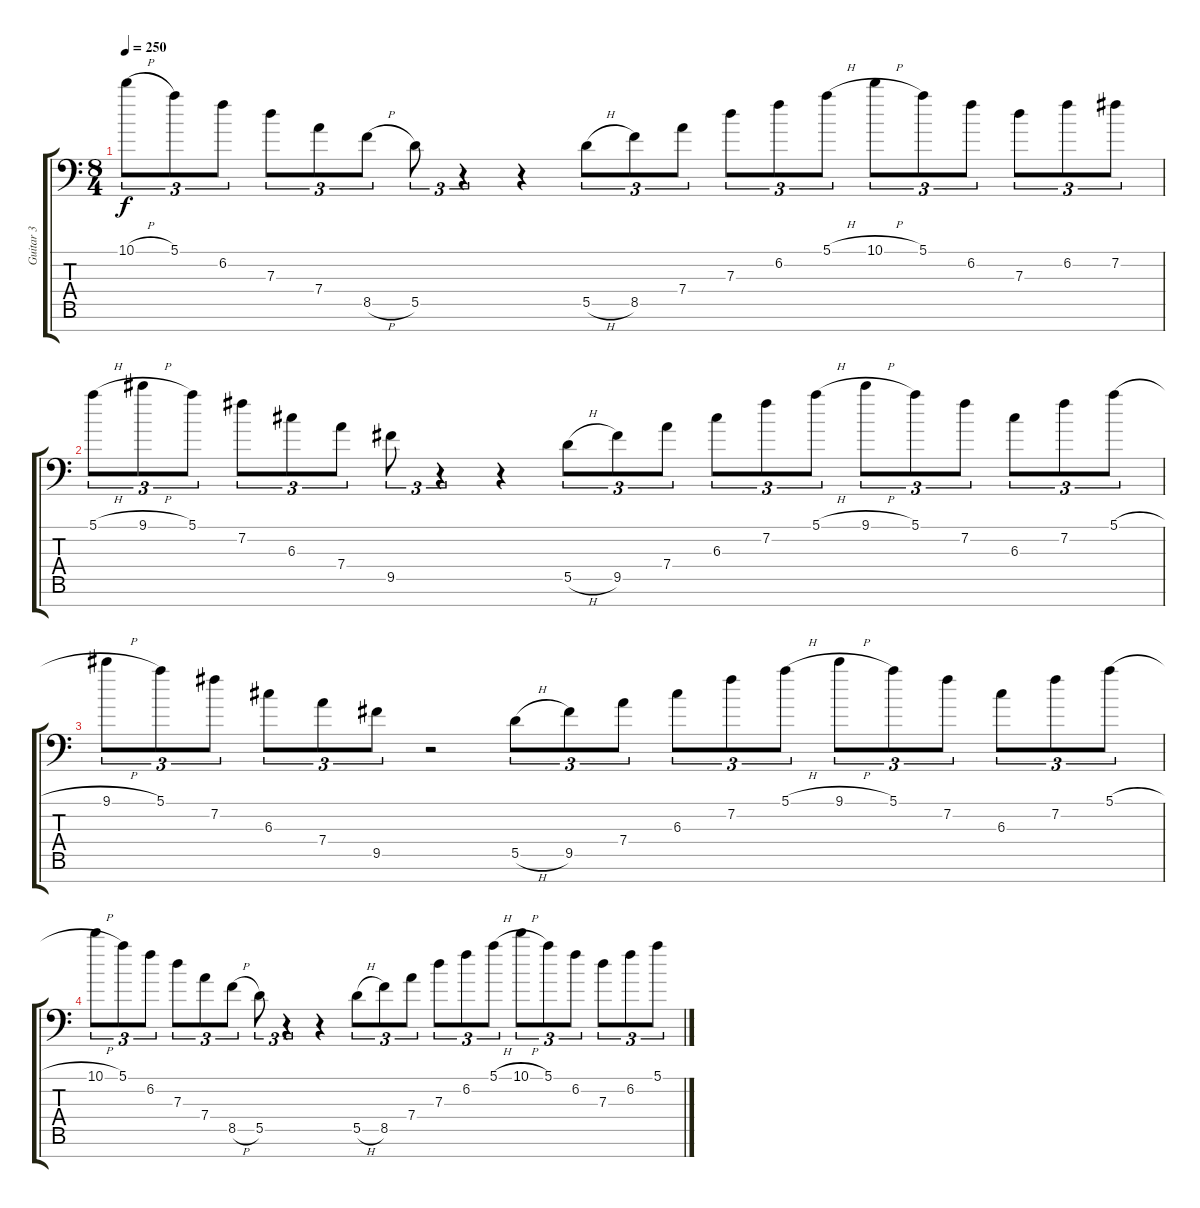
\track ("Guitar 3" "Guitar 3") {instrument distortionguitar}
\staff {score tabs}
\tuning (E4 B3 G3 D3 A2 E2 A1) {hide}
\ts (8 4)
\tempo 250
\clef f4
\ks c
10.1{h}.8{tu (3 2) dy f} 5.1.8{tu (3 2)} 6.2.8{tu (3 2)} 7.3.8{tu (3 2)} 7.4.8{tu (3 2)} 8.5{h}.8{tu (3 2)} 5.5.8{tu (3 2)} r.4{tu (3 2)} r.4 5.5{h}.8{tu (3 2)} 8.5.8{tu (3 2)} 7.4.8{tu (3 2)} 7.3.8{tu (3 2)} 6.2.8{tu (3 2)} 5.1{h}.8{tu (3 2)} 10.1{h}.8{tu (3 2)} 5.1.8{tu (3 2)} 6.2.8{tu (3 2)} 7.3.8{tu (3 2)} 6.2.8{tu (3 2)} 7.2.8{tu (3 2)} |
5.1{h}.8{tu (3 2)} 9.1{h}.8{tu (3 2)} 5.1.8{tu (3 2)} 7.2.8{tu (3 2)} 6.3.8{tu (3 2)} 7.4.8{tu (3 2)} 9.5.8{tu (3 2)} r.4{tu (3 2)} r.4 5.5{h}.8{tu (3 2)} 9.5.8{tu (3 2)} 7.4.8{tu (3 2)} 6.3.8{tu (3 2)} 7.2.8{tu (3 2)} 5.1{h}.8{tu (3 2)} 9.1{h}.8{tu (3 2)} 5.1.8{tu (3 2)} 7.2.8{tu (3 2)} 6.3.8{tu (3 2)} 7.2.8{tu (3 2)} 5.1{h}.8{tu (3 2)} |
9.1{h}.8{tu (3 2)} 5.1.8{tu (3 2)} 7.2.8{tu (3 2)} 6.3.8{tu (3 2)} 7.4.8{tu (3 2)} 9.5.8{tu (3 2)} r.2 5.5{h}.8{tu (3 2)} 9.5.8{tu (3 2)} 7.4.8{tu (3 2)} 6.3.8{tu (3 2)} 7.2.8{tu (3 2)} 5.1{h}.8{tu (3 2)} 9.1{h}.8{tu (3 2)} 5.1.8{tu (3 2)} 7.2.8{tu (3 2)} 6.3.8{tu (3 2)} 7.2.8{tu (3 2)} 5.1{h}.8{tu (3 2)} |
10.1{h}.8{tu (3 2)} 5.1.8{tu (3 2)} 6.2.8{tu (3 2)} 7.3.8{tu (3 2)} 7.4.8{tu (3 2)} 8.5{h}.8{tu (3 2)} 5.5.8{tu (3 2)} r.4{tu (3 2)} r.4 5.5{h}.8{tu (3 2)} 8.5.8{tu (3 2)} 7.4.8{tu (3 2)} 7.3.8{tu (3 2)} 6.2.8{tu (3 2)} 5.1{h}.8{tu (3 2)} 10.1{h}.8{tu (3 2)} 5.1.8{tu (3 2)} 6.2.8{tu (3 2)} 7.3.8{tu (3 2)} 6.2.8{tu (3 2)} 5.1{h}.8{tu (3 2)}
